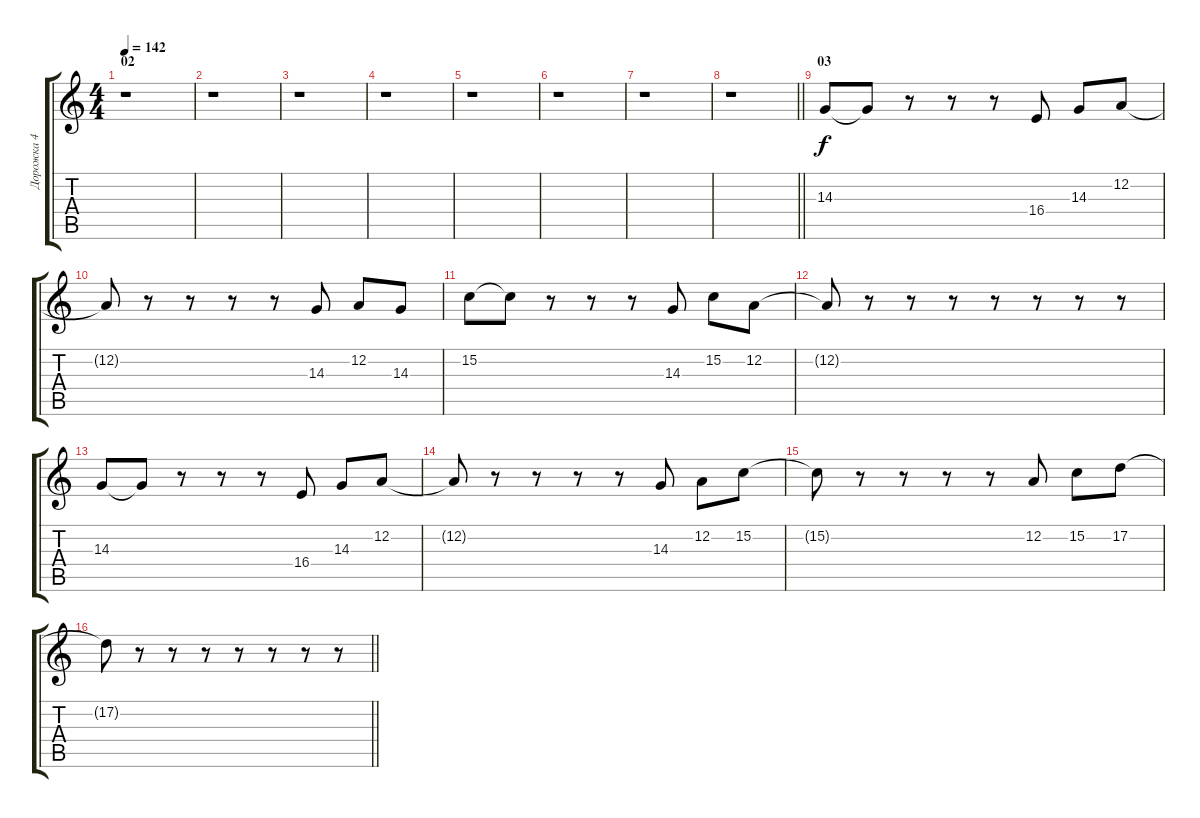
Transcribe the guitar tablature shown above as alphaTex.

\track ("Дорожка 4" "Дорожка 4") {instrument lead2sawtooth}
\staff {score tabs}
\tuning (D4 A3 F3 C3 G2 D2) {hide}
\ts (4 4)
\section ("" "02")
\tempo 142
\clef g2
\ks c
r.1{dy f} |
r.1 |
r.1 |
r.1 |
r.1 |
r.1 |
r.1 |
\barLineRight lightlight
r.1 |
\section ("" "03")
14.3.8 14.3{t}.8 r.8 r.8 r.8 16.4.8 14.3.8 12.2.8 |
12.2{t}.8 r.8 r.8 r.8 r.8 14.3.8 12.2.8 14.3.8 |
15.2.8 15.2{t}.8 r.8 r.8 r.8 14.3.8 15.2.8 12.2.8 |
12.2{t}.8 r.8 r.8 r.8 r.8 r.8 r.8 r.8 |
14.3.8 14.3{t}.8 r.8 r.8 r.8 16.4.8 14.3.8 12.2.8 |
12.2{t}.8 r.8 r.8 r.8 r.8 14.3.8 12.2.8 15.2.8 |
15.2{t}.8 r.8 r.8 r.8 r.8 12.2.8 15.2.8 17.2.8 |
\barLineRight lightlight
17.2{t}.8 r.8 r.8 r.8 r.8 r.8 r.8 r.8
